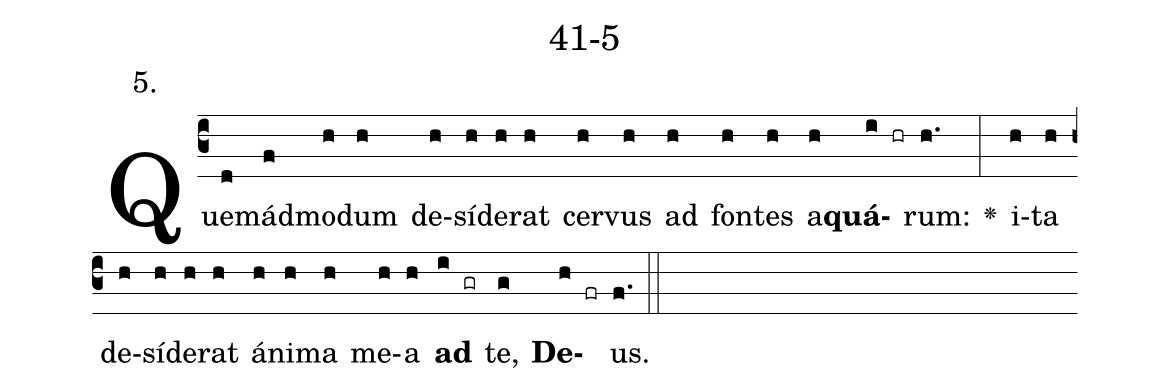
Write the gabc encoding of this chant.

name: 41-5;
annotation: 5.;
%%
(c3)Quem(d)ád(f)mo(h)dum(h) de(h)sí(h)de(h)rat(h) cer(h)vus(h) ad(h) fon(h)tes(h) a(h)<b>quá</b>(i hr)rum:(h.) <v>\greheightstar</v>(:) i(h)ta(h) de(h)sí(h)de(h)rat(h) á(h)ni(h)ma(h) me(h)a(h) <b>ad</b>(i gr) te,(g) <b>De</b>(h fr)us.(f.) (::)


%E(h) u(h) o(i) u(g) a(h) e.(f.) (::)
